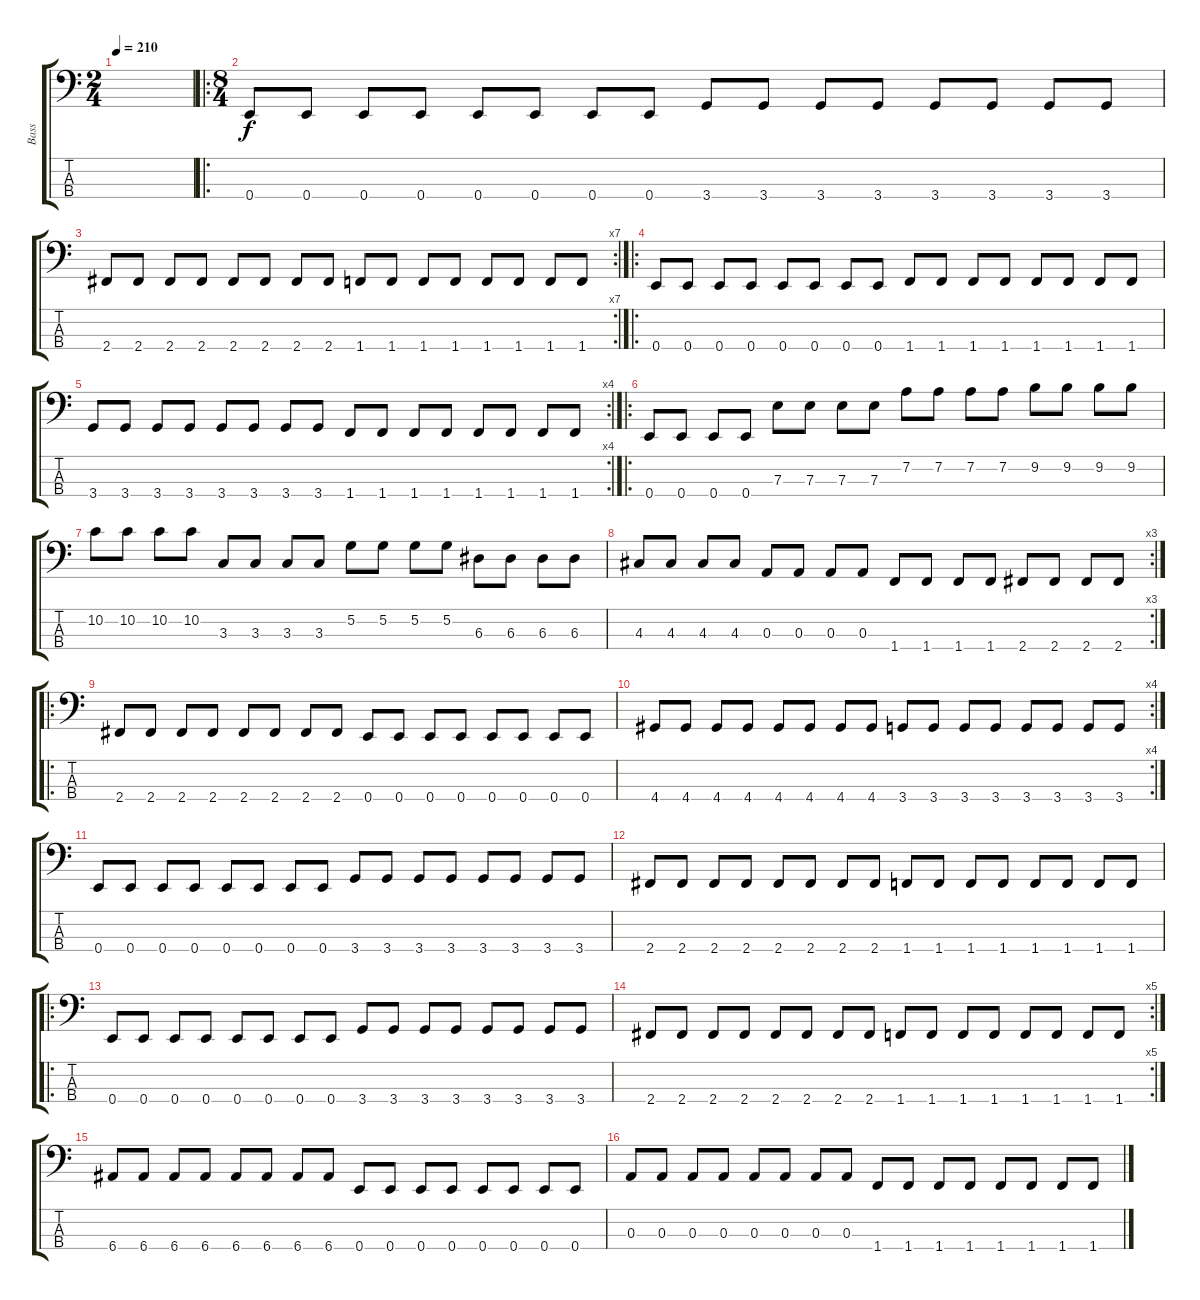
\track ("Bass" "Bass") {instrument electricbasspick}
\staff {score tabs}
\tuning (G2 D2 A1 E1) {hide}
\ts (2 4)
\tempo 210
\clef f4
\ks c
|
\ro
\ts (8 4)
0.4.8 0.4.8 0.4.8 0.4.8 0.4.8 0.4.8 0.4.8 0.4.8 3.4.8 3.4.8 3.4.8 3.4.8 3.4.8 3.4.8 3.4.8 3.4.8 |
\rc 7
2.4.8 2.4.8 2.4.8 2.4.8 2.4.8 2.4.8 2.4.8 2.4.8 1.4.8 1.4.8 1.4.8 1.4.8 1.4.8 1.4.8 1.4.8 1.4.8 |
\ro
0.4.8 0.4.8 0.4.8 0.4.8 0.4.8 0.4.8 0.4.8 0.4.8 1.4.8 1.4.8 1.4.8 1.4.8 1.4.8 1.4.8 1.4.8 1.4.8 |
\rc 4
3.4.8 3.4.8 3.4.8 3.4.8 3.4.8 3.4.8 3.4.8 3.4.8 1.4.8 1.4.8 1.4.8 1.4.8 1.4.8 1.4.8 1.4.8 1.4.8 |
\ro
0.4.8 0.4.8 0.4.8 0.4.8 7.3.8{volume 10} 7.3.8 7.3.8 7.3.8 7.2.8 7.2.8 7.2.8 7.2.8 9.2.8 9.2.8 9.2.8 9.2.8 |
10.2.8 10.2.8 10.2.8 10.2.8 3.3.8 3.3.8 3.3.8 3.3.8 5.2.8 5.2.8 5.2.8 5.2.8 6.3.8 6.3.8 6.3.8 6.3.8 |
\rc 3
4.3.8 4.3.8 4.3.8 4.3.8{volume 13} 0.3.8 0.3.8 0.3.8 0.3.8 1.4.8 1.4.8 1.4.8 1.4.8 2.4.8 2.4.8 2.4.8 2.4.8 |
\ro
2.4.8 2.4.8 2.4.8 2.4.8 2.4.8 2.4.8 2.4.8 2.4.8 0.4.8 0.4.8 0.4.8 0.4.8 0.4.8 0.4.8 0.4.8 0.4.8 |
\rc 4
4.4.8 4.4.8 4.4.8 4.4.8 4.4.8 4.4.8 4.4.8 4.4.8 3.4.8 3.4.8 3.4.8 3.4.8 3.4.8 3.4.8 3.4.8 3.4.8 |
0.4.8 0.4.8 0.4.8 0.4.8 0.4.8 0.4.8 0.4.8 0.4.8 3.4.8 3.4.8 3.4.8 3.4.8 3.4.8 3.4.8 3.4.8 3.4.8 |
2.4.8 2.4.8 2.4.8 2.4.8 2.4.8 2.4.8 2.4.8 2.4.8 1.4.8 1.4.8 1.4.8 1.4.8 1.4.8 1.4.8 1.4.8 1.4.8 |
\ro
0.4.8 0.4.8 0.4.8 0.4.8 0.4.8 0.4.8 0.4.8 0.4.8 3.4.8 3.4.8 3.4.8 3.4.8 3.4.8 3.4.8 3.4.8 3.4.8 |
\rc 5
2.4.8 2.4.8 2.4.8 2.4.8 2.4.8 2.4.8 2.4.8 2.4.8 1.4.8 1.4.8 1.4.8 1.4.8 1.4.8 1.4.8 1.4.8 1.4.8 |
6.4.8 6.4.8 6.4.8 6.4.8 6.4.8 6.4.8 6.4.8 6.4.8 0.4.8 0.4.8 0.4.8 0.4.8 0.4.8 0.4.8 0.4.8 0.4.8 |
0.3.8 0.3.8 0.3.8 0.3.8 0.3.8 0.3.8 0.3.8 0.3.8 1.4.8 1.4.8 1.4.8 1.4.8 1.4.8 1.4.8 1.4.8 1.4.8
